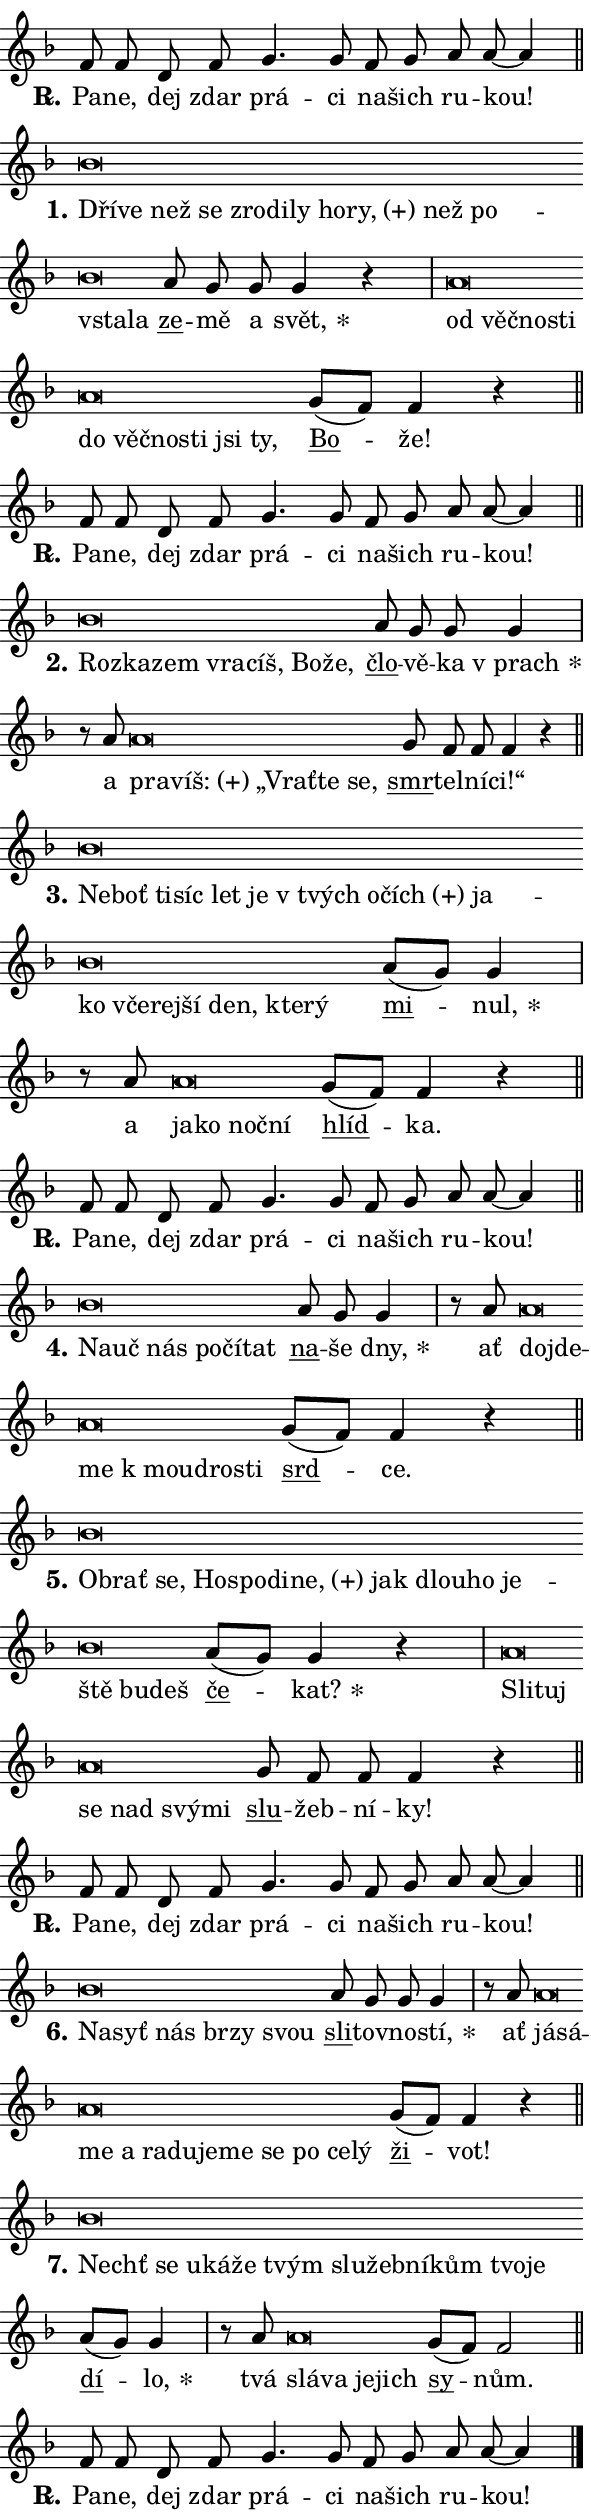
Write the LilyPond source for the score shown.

\version "2.24.0"
\header { tagline = "" }
\paper {
  indent = 0\cm
  top-margin = 0\cm
  right-margin = 0.13\cm % to fit lyric hyphens
  bottom-margin = 0\cm
  left-margin = 0\cm
  paper-width = 10\cm
  page-breaking = #ly:one-page-breaking
  system-system-spacing.basic-distance = #11
  score-system-spacing.basic-distance = #11
  ragged-last = ##f
}


%% Author: Thomas Morley
%% https://lists.gnu.org/archive/html/lilypond-user/2020-05/msg00002.html
#(define (line-position grob)
"Returns position of @var[grob} in current system:
   @code{'start}, if at first time-step
   @code{'end}, if at last time-step
   @code{'middle} otherwise
"
  (let* ((col (ly:item-get-column grob))
         (ln (ly:grob-object col 'left-neighbor))
         (rn (ly:grob-object col 'right-neighbor))
         (col-to-check-left (if (ly:grob? ln) ln col))
         (col-to-check-right (if (ly:grob? rn) rn col))
         (break-dir-left
           (and
             (ly:grob-property col-to-check-left 'non-musical #f)
             (ly:item-break-dir col-to-check-left)))
         (break-dir-right
           (and
             (ly:grob-property col-to-check-right 'non-musical #f)
             (ly:item-break-dir col-to-check-right))))
        (cond ((eqv? 1 break-dir-left) 'start)
              ((eqv? -1 break-dir-right) 'end)
              (else 'middle))))

#(define (tranparent-at-line-position vctor)
  (lambda (grob)
  "Relying on @code{line-position} select the relevant enry from @var{vctor}.
Used to determine transparency,"
    (case (line-position grob)
      ((end) (not (vector-ref vctor 0)))
      ((middle) (not (vector-ref vctor 1)))
      ((start) (not (vector-ref vctor 2))))))

noteHeadBreakVisibility =
#(define-music-function (break-visibility)(vector?)
"Makes @code{NoteHead}s transparent relying on @var{break-visibility}"
#{
  \override NoteHead.transparent =
    #(tranparent-at-line-position break-visibility)
#})

#(define delete-ledgers-for-transparent-note-heads
  (lambda (grob)
    "Reads whether a @code{NoteHead} is transparent.
If so this @code{NoteHead} is removed from @code{'note-heads} from
@var{grob}, which is supposed to be @code{LedgerLineSpanner}.
As a result ledgers are not printed for this @code{NoteHead}"
    (let* ((nhds-array (ly:grob-object grob 'note-heads))
           (nhds-list
             (if (ly:grob-array? nhds-array)
                 (ly:grob-array->list nhds-array)
                 '()))
           ;; Relies on the transparent-property being done before
           ;; Staff.LedgerLineSpanner.after-line-breaking is executed.
           ;; This is fragile ...
           (to-keep
             (remove
               (lambda (nhd)
                 (ly:grob-property nhd 'transparent #f))
               nhds-list)))
      ;; TODO find a better method to iterate over grob-arrays, similiar
      ;; to filter/remove etc for lists
      ;; For now rebuilt from scratch
      (set! (ly:grob-object grob 'note-heads)  '())
      (for-each
        (lambda (nhd)
          (ly:pointer-group-interface::add-grob grob 'note-heads nhd))
        to-keep))))

squashNotes = {
  \override NoteHead.X-extent = #'(-0.2 . 0.2)
  \override NoteHead.Y-extent = #'(-0.75 . 0)
  \override NoteHead.stencil =
    #(lambda (grob)
       (let ((pos (ly:grob-property grob 'staff-position)))
         (begin
           (if (< pos -7) (display "ERROR: Lower brevis then expected\n") (display ""))
           (if (<= pos -6) ly:text-interface::print ly:note-head::print))))
}
unSquashNotes = {
  \revert NoteHead.X-extent
  \revert NoteHead.Y-extent
  \revert NoteHead.stencil
}

hideNotes = \noteHeadBreakVisibility #begin-of-line-visible
unHideNotes = \noteHeadBreakVisibility #all-visible

% work-around for resetting accidentals
% https://lilypond.org/doc/v2.23/Documentation/notation/displaying-rhythms#unmetered-music
cadenzaMeasure = {
  \cadenzaOff
  \partial 1024 s1024
  \cadenzaOn
}

#(define-markup-command (accent layout props text) (markup?)
  "Underline accented syllable"
  (interpret-markup layout props
    #{\markup \override #'(offset . 4.3) \underline { #text }#}))

responsum = \markup \concat {
  "R" \hspace #-1.05 \path #0.1 #'((moveto 0 0.07) (lineto 0.9 0.8)) \hspace #0.05 "."
}

spaceSize = #0.6828661417322834 % exact space size for TeX Gyre Schola

\layout {
  \context {
    \Staff
    \remove "Time_signature_engraver"
    \override LedgerLineSpanner.after-line-breaking = #delete-ledgers-for-transparent-note-heads
  }
  \context {
    \Lyrics {
      \override LyricSpace.minimum-distance = \spaceSize
      \override LyricText.font-name = #"TeX Gyre Schola"
      \override LyricText.font-size = 1
      \override StanzaNumber.font-name = #"TeX Gyre Schola Bold"
      \override StanzaNumber.font-size = 1
    }
  }
  \context {
    \Score 
    \override NoteHead.text =
      #(lambda (grob) 
        (let ((pos (ly:grob-property grob 'staff-position)))
          #{\markup {
            \combine
              \halign #-0.55 \raise #(if (= pos -6) 0 0.5) \override #'(thickness . 2) \draw-line #'(3.2 . 0)
              \musicglyph "noteheads.sM1"
          }#}))
  }
}

% magnetic-lyrics.ily
%
%   written by
%     Jean Abou Samra <jean@abou-samra.fr>
%     Werner Lemberg <wl@gnu.org>
%
%   adapted by
%     Jiri Hon <jiri.hon@gmail.com>
%
% Version 2022-Apr-15

% https://www.mail-archive.com/lilypond-user@gnu.org/msg149350.html

#(define (Left_hyphen_pointer_engraver context)
   "Collect syllable-hyphen-syllable occurrences in lyrics and store
them in properties.  This engraver only looks to the left.  For
example, if the lyrics input is @code{foo -- bar}, it does the
following.

@itemize @bullet
@item
Set the @code{text} property of the @code{LyricHyphen} grob between
@q{foo} and @q{bar} to @code{foo}.

@item
Set the @code{left-hyphen} property of the @code{LyricText} grob with
text @q{foo} to the @code{LyricHyphen} grob between @q{foo} and
@q{bar}.
@end itemize

Use this auxiliary engraver in combination with the
@code{lyric-@/text::@/apply-@/magnetic-@/offset!} hook."
   (let ((hyphen #f)
         (text #f))
     (make-engraver
      (acknowledgers
       ((lyric-syllable-interface engraver grob source-engraver)
        (set! text grob)))
      (end-acknowledgers
       ((lyric-hyphen-interface engraver grob source-engraver)
        ;(when (not (grob::has-interface grob 'lyric-space-interface))
          (set! hyphen grob)));)
      ((stop-translation-timestep engraver)
       (when (and text hyphen)
         (ly:grob-set-object! text 'left-hyphen hyphen))
       (set! text #f)
       (set! hyphen #f)))))

#(define (lyric-text::apply-magnetic-offset! grob)
   "If the space between two syllables is less than the value in
property @code{LyricText@/.details@/.squash-threshold}, move the right
syllable to the left so that it gets concatenated with the left
syllable.

Use this function as a hook for
@code{LyricText@/.after-@/line-@/breaking} if the
@code{Left_@/hyphen_@/pointer_@/engraver} is active."
   (let ((hyphen (ly:grob-object grob 'left-hyphen #f)))
     (when hyphen
       (let ((left-text (ly:spanner-bound hyphen LEFT)))
         (when (grob::has-interface left-text 'lyric-syllable-interface)
           (let* ((common (ly:grob-common-refpoint grob left-text X))
                  (this-x-ext (ly:grob-extent grob common X))
                  (left-x-ext
                   (begin
                     ;; Trigger magnetism for left-text.
                     (ly:grob-property left-text 'after-line-breaking)
                     (ly:grob-extent left-text common X)))
                  ;; `delta` is the gap width between two syllables.
                  (delta (- (interval-start this-x-ext)
                            (interval-end left-x-ext)))
                  (details (ly:grob-property grob 'details))
                  (threshold (assoc-get 'squash-threshold details 0.2)))
             (when (< delta threshold)
               (let* (;; We have to manipulate the input text so that
                      ;; ligatures crossing syllable boundaries are not
                      ;; disabled.  For languages based on the Latin
                      ;; script this is essentially a beautification.
                      ;; However, for non-Western scripts it can be a
                      ;; necessity.
                      (lt (ly:grob-property left-text 'text))
                      (rt (ly:grob-property grob 'text))
                      (is-space (grob::has-interface hyphen 'lyric-space-interface))
                      (space (if is-space " " ""))
                      (extra-delta (if is-space spaceSize 0))
                      ;; Append new syllable.
                      (ltrt-space (if (and (string? lt) (string? rt))
                                (string-append lt space rt)
                                (make-concat-markup (list lt space rt))))
                      ;; Right-align `ltrt` to the right side.
                      (ltrt-space-markup (grob-interpret-markup
                               grob
                               (make-translate-markup
                                (cons (interval-length this-x-ext) 0)
                                (make-right-align-markup ltrt-space)))))
                 (begin
                   ;; Don't print `left-text`.
                   (ly:grob-set-property! left-text 'stencil #f)
                   ;; Set text and stencil (which holds all collected
                   ;; syllables so far) and shift it to the left.
                   (ly:grob-set-property! grob 'text ltrt-space)
                   (ly:grob-set-property! grob 'stencil ltrt-space-markup)
                   (ly:grob-translate-axis! grob (- (- delta extra-delta)) X))))))))))


#(define (lyric-hyphen::displace-bounds-first grob)
   ;; Make very sure this callback isn't triggered too early.
   (let ((left (ly:spanner-bound grob LEFT))
         (right (ly:spanner-bound grob RIGHT)))
     (ly:grob-property left 'after-line-breaking)
     (ly:grob-property right 'after-line-breaking)
     (ly:lyric-hyphen::print grob)))

squashThreshold = #0.4

\layout {
  \context {
    \Lyrics
    \consists #Left_hyphen_pointer_engraver
    \override LyricText.after-line-breaking =
      #lyric-text::apply-magnetic-offset!
    \override LyricHyphen.stencil = #lyric-hyphen::displace-bounds-first
    \override LyricText.details.squash-threshold = \squashThreshold
    \override LyricHyphen.minimum-distance = 0
    \override LyricHyphen.minimum-length = \squashThreshold
  }
}

squashText = \override LyricText.details.squash-threshold = 9999
unSquashText = \override LyricText.details.squash-threshold = \squashThreshold

leftText = \override LyricText.self-alignment-X = #LEFT
unLeftText = \revert LyricText.self-alignment-X

starOffset = #(lambda (grob) 
                (let ((x_offset (ly:self-alignment-interface::aligned-on-x-parent grob)))
                  (if (= x_offset 0) 0 (+ x_offset 1.2))))

star = #(define-music-function (syllable)(string?)
"Append star separator at the end of a syllable"
#{
  \once \override LyricText.X-offset = #starOffset
  \lyricmode { \markup {
    #syllable
    \override #'((font-name . "TeX Gyre Schola Bold")) \hspace #0.2 \lower #0.65 \larger "*"
  } }
#})

starAccent = #(define-music-function (syllable)(string?)
"Append star separator at the end of a syllable and make accent"
#{
  \once \override LyricText.X-offset = #starOffset
  \lyricmode { \markup {
    \accent #syllable
    \override #'((font-name . "TeX Gyre Schola Bold")) \hspace #0.2 \lower #0.65 \larger "*"
  } }
#})

breath = #(define-music-function (syllable)(string?)
"Append breathing indicator at the end of a syllable"
#{
  \lyricmode { \markup { #syllable "+" } }
#})

optionalBreath = #(define-music-function (syllable)(string?)
"Append optional breathing indicator at the end of a syllable"
#{
  \lyricmode { \markup { #syllable "(+)" } }
#})


\score {
    <<
        \new Voice = "melody" { \cadenzaOn \key f \major \relative { f'8 f d f g4. g8 \bar "" f8 g a a~ a4 \cadenzaMeasure \bar "||" \break } }
        \new Lyrics \lyricsto "melody" { \lyricmode { \set stanza = \responsum
Pa -- ne, dej zdar prá -- ci na -- šich ru -- kou! } }
    >>
    \layout {}
}

\score {
    <<
        \new Voice = "melody" { \cadenzaOn \key f \major \relative { \squashNotes bes'\breve*1/16 \hideNotes \breve*1/16 \bar "" \breve*1/16 \bar "" \breve*1/16 \bar "" \breve*1/16 \bar "" \breve*1/16 \bar "" \breve*1/16 \bar "" \breve*1/16 \bar "" \breve*1/16 \bar "" \breve*1/16 \bar "" \breve*1/16 \bar "" \breve*1/16 \breve*1/16 \bar "" \unHideNotes \unSquashNotes \bar "" a8 g g g4 r \cadenzaMeasure \bar "|" \squashNotes a\breve*1/16 \hideNotes \breve*1/16 \bar "" \breve*1/16 \bar "" \breve*1/16 \bar "" \breve*1/16 \bar "" \breve*1/16 \bar "" \breve*1/16 \bar "" \breve*1/16 \bar "" \breve*1/16 \breve*1/16 \bar "" \unHideNotes \unSquashNotes \bar "" g8[( f)] f4 r \cadenzaMeasure \bar "||" \break } }
        \new Lyrics \lyricsto "melody" { \lyricmode { \set stanza = "1."
\leftText Dří -- \squashText ve než se zro -- di -- ly ho -- \optionalBreath ry, než po -- vsta -- la \unLeftText \unSquashText \markup \accent ze -- mě a \star svět, \leftText od \squashText věč -- no -- sti do věč -- no -- sti jsi ty, \unLeftText \unSquashText \markup \accent Bo -- že! } }
    >>
    \layout {}
}

\score {
    <<
        \new Voice = "melody" { \cadenzaOn \key f \major \relative { f'8 f d f g4. g8 \bar "" f8 g a a~ a4 \cadenzaMeasure \bar "||" \break } }
        \new Lyrics \lyricsto "melody" { \lyricmode { \set stanza = \responsum
Pa -- ne, dej zdar prá -- ci na -- šich ru -- kou! } }
    >>
    \layout {}
}

\score {
    <<
        \new Voice = "melody" { \cadenzaOn \key f \major \relative { \squashNotes bes'\breve*1/16 \hideNotes \breve*1/16 \bar "" \breve*1/16 \bar "" \breve*1/16 \bar "" \breve*1/16 \bar "" \breve*1/16 \breve*1/16 \bar "" \unHideNotes \unSquashNotes \bar "" a8 g g g4 \cadenzaMeasure \bar "|" r8 a8 \squashNotes a\breve*1/16 \hideNotes \breve*1/16 \bar "" \breve*1/16 \bar "" \breve*1/16 \breve*1/16 \bar "" \unHideNotes \unSquashNotes \bar "" g8 f f f4 r \cadenzaMeasure \bar "||" \break } }
        \new Lyrics \lyricsto "melody" { \lyricmode { \set stanza = "2."
\leftText Roz -- \squashText ka -- zem vra -- cíš, Bo -- že, \unLeftText \unSquashText \markup \accent člo -- vě -- ka \star "v prach" a \leftText pra -- \squashText \optionalBreath víš: „Vrať -- te se, \unLeftText \unSquashText \markup \accent smr -- tel -- ní -- ci!“ } }
    >>
    \layout {}
}

\score {
    <<
        \new Voice = "melody" { \cadenzaOn \key f \major \relative { \squashNotes bes'\breve*1/16 \hideNotes \breve*1/16 \bar "" \breve*1/16 \bar "" \breve*1/16 \bar "" \breve*1/16 \bar "" \breve*1/16 \bar "" \breve*1/16 \bar "" \breve*1/16 \bar "" \breve*1/16 \bar "" \breve*1/16 \bar "" \breve*1/16 \bar "" \breve*1/16 \bar "" \breve*1/16 \bar "" \breve*1/16 \bar "" \breve*1/16 \bar "" \breve*1/16 \breve*1/16 \bar "" \unHideNotes \unSquashNotes \bar "" a8[( g)] g4 \cadenzaMeasure \bar "|" r8 a8 \squashNotes a\breve*1/16 \hideNotes \breve*1/16 \bar "" \breve*1/16 \breve*1/16 \bar "" \unHideNotes \unSquashNotes \bar "" g8[( f)] f4 r \cadenzaMeasure \bar "||" \break } }
        \new Lyrics \lyricsto "melody" { \lyricmode { \set stanza = "3."
\leftText Ne -- \squashText boť ti -- síc let je "v tvých" o -- \optionalBreath čích ja -- ko vče -- rej -- ší den, kte -- rý \unLeftText \unSquashText \markup \accent mi -- \star nul, a \leftText ja -- \squashText ko noč -- ní \unLeftText \unSquashText \markup \accent hlíd -- ka. } }
    >>
    \layout {}
}

\score {
    <<
        \new Voice = "melody" { \cadenzaOn \key f \major \relative { f'8 f d f g4. g8 \bar "" f8 g a a~ a4 \cadenzaMeasure \bar "||" \break } }
        \new Lyrics \lyricsto "melody" { \lyricmode { \set stanza = \responsum
Pa -- ne, dej zdar prá -- ci na -- šich ru -- kou! } }
    >>
    \layout {}
}

\score {
    <<
        \new Voice = "melody" { \cadenzaOn \key f \major \relative { \squashNotes bes'\breve*1/16 \hideNotes \breve*1/16 \bar "" \breve*1/16 \bar "" \breve*1/16 \bar "" \breve*1/16 \breve*1/16 \bar "" \unHideNotes \unSquashNotes \bar "" a8 g g4 \cadenzaMeasure \bar "|" r8 a8 \squashNotes a\breve*1/16 \hideNotes \breve*1/16 \bar "" \breve*1/16 \bar "" \breve*1/16 \bar "" \breve*1/16 \breve*1/16 \bar "" \unHideNotes \unSquashNotes \bar "" g8[( f)] f4 r \cadenzaMeasure \bar "||" \break } }
        \new Lyrics \lyricsto "melody" { \lyricmode { \set stanza = "4."
\leftText Na -- \squashText uč nás po -- čí -- tat \unLeftText \unSquashText \markup \accent na -- še \star dny, ať \leftText do -- \squashText jde -- me "k mou" -- dro -- sti \unLeftText \unSquashText \markup \accent srd -- ce. } }
    >>
    \layout {}
}

\score {
    <<
        \new Voice = "melody" { \cadenzaOn \key f \major \relative { \squashNotes bes'\breve*1/16 \hideNotes \breve*1/16 \bar "" \breve*1/16 \bar "" \breve*1/16 \bar "" \breve*1/16 \bar "" \breve*1/16 \bar "" \breve*1/16 \bar "" \breve*1/16 \bar "" \breve*1/16 \bar "" \breve*1/16 \bar "" \breve*1/16 \bar "" \breve*1/16 \bar "" \breve*1/16 \breve*1/16 \bar "" \unHideNotes \unSquashNotes \bar "" a8[( g)] g4 r \cadenzaMeasure \bar "|" \squashNotes a\breve*1/16 \hideNotes \breve*1/16 \bar "" \breve*1/16 \bar "" \breve*1/16 \bar "" \breve*1/16 \breve*1/16 \bar "" \unHideNotes \unSquashNotes \bar "" g8 f f f4 r \cadenzaMeasure \bar "||" \break } }
        \new Lyrics \lyricsto "melody" { \lyricmode { \set stanza = "5."
\leftText Ob -- \squashText rať se, Ho -- spo -- di -- \optionalBreath ne, jak dlou -- ho je -- ště bu -- deš \unLeftText \unSquashText \markup \accent če -- \star kat? \leftText Sli -- \squashText tuj se nad svý -- mi \unLeftText \unSquashText \markup \accent slu -- žeb -- ní -- ky! } }
    >>
    \layout {}
}

\score {
    <<
        \new Voice = "melody" { \cadenzaOn \key f \major \relative { f'8 f d f g4. g8 \bar "" f8 g a a~ a4 \cadenzaMeasure \bar "||" \break } }
        \new Lyrics \lyricsto "melody" { \lyricmode { \set stanza = \responsum
Pa -- ne, dej zdar prá -- ci na -- šich ru -- kou! } }
    >>
    \layout {}
}

\score {
    <<
        \new Voice = "melody" { \cadenzaOn \key f \major \relative { \squashNotes bes'\breve*1/16 \hideNotes \breve*1/16 \bar "" \breve*1/16 \bar "" \breve*1/16 \bar "" \breve*1/16 \breve*1/16 \bar "" \unHideNotes \unSquashNotes \bar "" a8 g g g4 \cadenzaMeasure \bar "|" r8 a8 \squashNotes a\breve*1/16 \hideNotes \breve*1/16 \bar "" \breve*1/16 \bar "" \breve*1/16 \bar "" \breve*1/16 \bar "" \breve*1/16 \bar "" \breve*1/16 \bar "" \breve*1/16 \bar "" \breve*1/16 \bar "" \breve*1/16 \bar "" \breve*1/16 \breve*1/16 \bar "" \unHideNotes \unSquashNotes \bar "" g8[( f)] f4 r \cadenzaMeasure \bar "||" \break } }
        \new Lyrics \lyricsto "melody" { \lyricmode { \set stanza = "6."
\leftText Na -- \squashText syť nás br -- zy svou \unLeftText \unSquashText \markup \accent sli -- tov -- no -- \star stí, ať \leftText já -- \squashText sá -- me a ra -- du -- je -- me se po ce -- lý \unLeftText \unSquashText \markup \accent ži -- vot! } }
    >>
    \layout {}
}

\score {
    <<
        \new Voice = "melody" { \cadenzaOn \key f \major \relative { \squashNotes bes'\breve*1/16 \hideNotes \breve*1/16 \bar "" \breve*1/16 \bar "" \breve*1/16 \bar "" \breve*1/16 \bar "" \breve*1/16 \bar "" \breve*1/16 \bar "" \breve*1/16 \bar "" \breve*1/16 \bar "" \breve*1/16 \bar "" \breve*1/16 \breve*1/16 \bar "" \unHideNotes \unSquashNotes \bar "" a8[( g)] g4 \cadenzaMeasure \bar "|" r8 a8 \squashNotes a\breve*1/16 \hideNotes \breve*1/16 \bar "" \breve*1/16 \breve*1/16 \bar "" \unHideNotes \unSquashNotes \bar "" g8[( f)] f2 \cadenzaMeasure \bar "||" \break } }
        \new Lyrics \lyricsto "melody" { \lyricmode { \set stanza = "7."
\leftText Nechť \squashText se u -- ká -- že tvým slu -- žeb -- ní -- kům tvo -- je \unLeftText \unSquashText \markup \accent dí -- \star lo, tvá \leftText slá -- \squashText va je -- jich \unLeftText \unSquashText \markup \accent sy -- nům. } }
    >>
    \layout {}
}

\score {
    <<
        \new Voice = "melody" { \cadenzaOn \key f \major \relative { f'8 f d f g4. g8 \bar "" f8 g a a~ a4 \cadenzaMeasure \bar "||" \break } \bar "|." }
        \new Lyrics \lyricsto "melody" { \lyricmode { \set stanza = \responsum
Pa -- ne, dej zdar prá -- ci na -- šich ru -- kou! } }
    >>
    \layout {}
}
